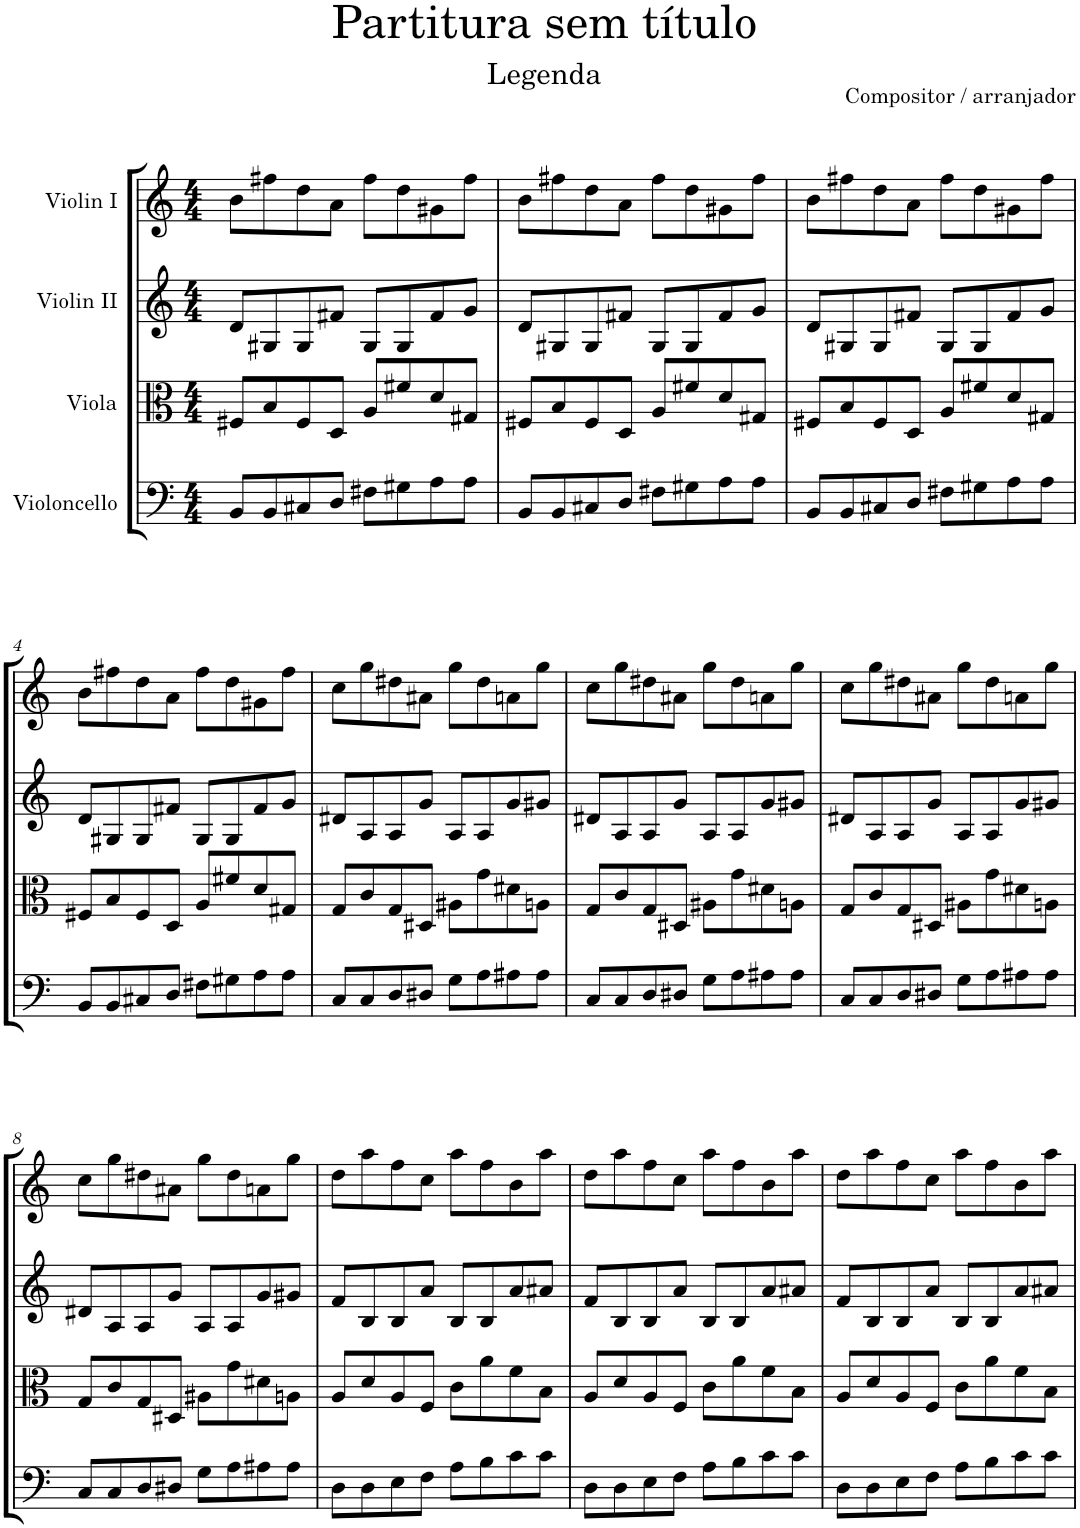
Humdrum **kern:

**kern	**kern	**kern	**kern
*part4	*part3	*part2	*part1
*staff4	*staff3	*staff2	*staff1
*I"Violoncello	*I"Viola	*I"Violin II	*I"Violin I
*I'Vc	*I'Vla	*I'Vln	*I'Vln
*clefF4	*clefC3	*clefG2	*clefG2
*k[]	*k[]	*k[]	*k[]
*M4/4	*M4/4	*M4/4	*M4/4
=1	=1	=1	=1
8BB/L	8F#X/L	8d/L	8b\L
8BB/	8B/	8G#X/	8ff#X\
8C#X/	8F#/	8G#/	8dd\
8D/J	8D/J	8f#X/J	8a\J
8F#X\L	8A/L	8G#/L	8ff#\L
8G#X\	8f#X/	8G#/	8dd\
8A\	8d/	8f#/	8g#X\
8A\J	8G#X/J	8g/J	8ff#\J
=2	=2	=2	=2
8BB/L	8F#X/L	8d/L	8b\L
8BB/	8B/	8G#X/	8ff#X\
8C#X/	8F#/	8G#/	8dd\
8D/J	8D/J	8f#X/J	8a\J
8F#X\L	8A/L	8G#/L	8ff#\L
8G#X\	8f#X/	8G#/	8dd\
8A\	8d/	8f#/	8g#X\
8A\J	8G#X/J	8g/J	8ff#\J
=3	=3	=3	=3
8BB/L	8F#X/L	8d/L	8b\L
8BB/	8B/	8G#X/	8ff#X\
8C#X/	8F#/	8G#/	8dd\
8D/J	8D/J	8f#X/J	8a\J
8F#X\L	8A/L	8G#/L	8ff#\L
8G#X\	8f#X/	8G#/	8dd\
8A\	8d/	8f#/	8g#X\
8A\J	8G#X/J	8g/J	8ff#\J
!!LO:LB:g=z
=4	=4	=4	=4
8BB/L	8F#X/L	8d/L	8b\L
8BB/	8B/	8G#X/	8ff#X\
8C#X/	8F#/	8G#/	8dd\
8D/J	8D/J	8f#X/J	8a\J
8F#X\L	8A/L	8G#/L	8ff#\L
8G#X\	8f#X/	8G#/	8dd\
8A\	8d/	8f#/	8g#X\
8A\J	8G#X/J	8g/J	8ff#\J
=5	=5	=5	=5
8C/L	8G/L	8d#X/L	8cc\L
8C/	8c/	8A/	8gg\
8D/	8G/	8A/	8dd#X\
8D#X/J	8D#X/J	8g/J	8a#X\J
8G\L	8A#X\L	8A/L	8gg\L
8A\	8g\	8A/	8dd#\
8A#X\	8d#X\	8g/	8an\
8A#\J	8An\J	8g#X/J	8gg\J
=6	=6	=6	=6
8C/L	8G/L	8d#X/L	8cc\L
8C/	8c/	8A/	8gg\
8D/	8G/	8A/	8dd#X\
8D#X/J	8D#X/J	8g/J	8a#X\J
8G\L	8A#X\L	8A/L	8gg\L
8A\	8g\	8A/	8dd#\
8A#X\	8d#X\	8g/	8an\
8A#\J	8An\J	8g#X/J	8gg\J
=7	=7	=7	=7
8C/L	8G/L	8d#X/L	8cc\L
8C/	8c/	8A/	8gg\
8D/	8G/	8A/	8dd#X\
8D#X/J	8D#X/J	8g/J	8a#X\J
8G\L	8A#X\L	8A/L	8gg\L
8A\	8g\	8A/	8dd#\
8A#X\	8d#X\	8g/	8an\
8A#\J	8An\J	8g#X/J	8gg\J
!!LO:LB:g=z
=8	=8	=8	=8
8C/L	8G/L	8d#X/L	8cc\L
8C/	8c/	8A/	8gg\
8D/	8G/	8A/	8dd#X\
8D#X/J	8D#X/J	8g/J	8a#X\J
8G\L	8A#X\L	8A/L	8gg\L
8A\	8g\	8A/	8dd#\
8A#X\	8d#X\	8g/	8an\
8A#\J	8An\J	8g#X/J	8gg\J
=9	=9	=9	=9
8D\L	8A/L	8f/L	8dd\L
8D\	8d/	8B/	8aa\
8E\	8A/	8B/	8ff\
8F\J	8F/J	8a/J	8cc\J
8A\L	8c\L	8B/L	8aa\L
8B\	8a\	8B/	8ff\
8c\	8f\	8a/	8b\
8c\J	8B\J	8a#X/J	8aa\J
=10	=10	=10	=10
8D\L	8A/L	8f/L	8dd\L
8D\	8d/	8B/	8aa\
8E\	8A/	8B/	8ff\
8F\J	8F/J	8a/J	8cc\J
8A\L	8c\L	8B/L	8aa\L
8B\	8a\	8B/	8ff\
8c\	8f\	8a/	8b\
8c\J	8B\J	8a#X/J	8aa\J
=11	=11	=11	=11
8D\L	8A/L	8f/L	8dd\L
8D\	8d/	8B/	8aa\
8E\	8A/	8B/	8ff\
8F\J	8F/J	8a/J	8cc\J
8A\L	8c\L	8B/L	8aa\L
8B\	8a\	8B/	8ff\
8c\	8f\	8a/	8b\
8c\J	8B\J	8a#X/J	8aa\J
=	=	=	=
*-	*-	*-	*-
